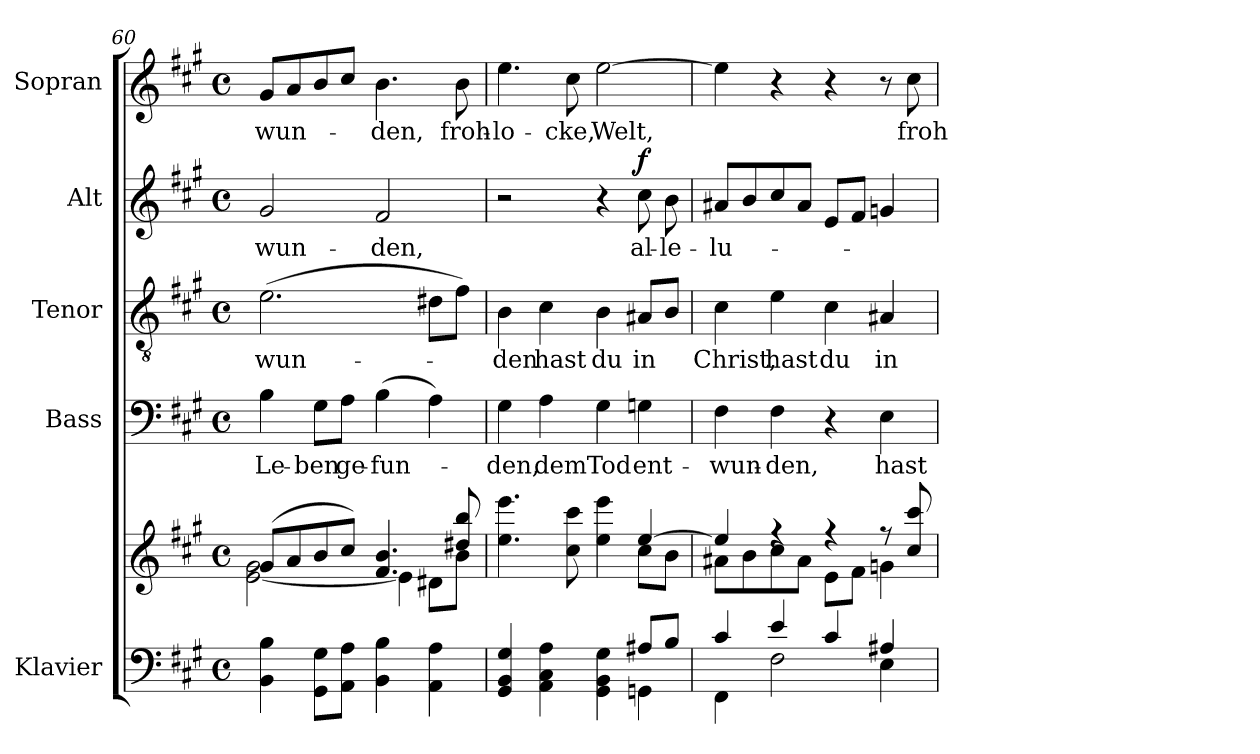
**kern	**kern	**kern	**text	**kern	**text	**kern	**text	**dynam	**kern	**text
*part5	*part5	*part4	*part4	*part3	*part3	*part2	*part2	*part2	*part1	*part1
*staff6	*staff5	*staff4	*staff4	*staff3	*staff3	*staff2	*staff2	*staff2	*staff1	*staff1
*I"Klavier	*	*I"Bass	*	*I"Tenor	*	*I"Alt	*	*	*I"Sopran	*
*	*	*I'B	*	*I'T	*	*I'A	*	*	*I'S	*
*clefF4	*clefG2	*clefF4	*	*clefGv2	*	*clefG2	*	*	*clefG2	*
*k[f#c#g#]	*k[f#c#g#]	*k[f#c#g#]	*	*k[f#c#g#]	*	*k[f#c#g#]	*	*	*k[f#c#g#]	*
*M4/4	*M4/4	*M4/4	*	*M4/4	*	*M4/4	*	*	*M4/4	*
*met(c)	*met(c)	*met(c)	*	*met(c)	*	*met(c)	*	*	*met(c)	*
=60	=60	=60	=60	=60	=60	=60	=60	=60	=60	=60
*	*^	*	*	*	*	*	*	*	*	*
!	!	!	!	!LO:LY:b	!	!LO:LY:b	!	!LO:LY:b	!	!	!LO:LY:b
4BB\ 4B\	(8g#/L	[2e\ 2g#\	4B\	Le-	(2.e\	-wun-	2g#/	-wun-	.	8g#/L	-wun-
.	8a/	.	.	.	.	.	.	.	.	8a/	.
!	!	!	!	!LO:LY:b	!	!	!	!	!	!	!
8GG#\ 8G#\L	8b/	.	8G#\L	-ben	.	.	.	.	.	8b/	.
!	!	!	!	!LO:LY:b	!	!	!	!	!	!	!
8AA\ 8A\J	8cc#/J)	.	8A\J	ge-	.	.	.	.	.	8cc#/J	.
!	!	!	!	!LO:LY:b	!	!	!	!LO:LY:b	!	!	!LO:LY:b
4BB\ 4B\	4.f#/ 4.b/	4e\]	(4B\	-fun-	.	.	2f#/	-den,	.	4.b\	-den,
4AA\ 4A\	.	8d#X\L	4A\)	.	8d#X\L	.	.	.	.	.	.
!	!	!	!	!	!	!	!	!	!	!	!LO:LY:b
.	8dd#X/ 8bb/	8b\J	.	.	8f#\J)	.	.	.	.	8b\	froh-
=61	=61	=61	=61	=61	=61	=61	=61	=61	=61	=61	=61
*^	*	*	*	*	*	*	*	*	*	*	*
!	!	!	!	!	!LO:LY:b	!	!LO:LY:b	!	!	!	!	!LO:LY:b
4GG#/ 4BB/ 4G#/	2.ryy	4.ee\ 4.eee\	2.ryy	4G#\	-den,	4B\	-den	2r	.	.	4.ee\	-lo-
!	!	!	!	!	!LO:LY:b	!	!LO:LY:b	!	!	!	!	!
4AA\ 4C#\ 4A\	.	.	.	4A\	dem	4c#\	hast	.	.	.	.	.
!	!	!	!	!	!	!	!	!	!	!	!	!LO:LY:b
.	.	8cc#\ 8ccc#\	.	.	.	.	.	.	.	.	8cc#\	-cke,
!	!	!	!	!	!LO:LY:b	!	!LO:LY:b	!	!	!	!	!LO:LY:b
4GG#\ 4BB\ 4G#\	.	4ee\ 4eee\	.	4G#\	Tod	4B\	du	4r	.	.	[2ee\	Welt,
!	!	!	!	!	!LO:LY:b	!	!LO:LY:b	!	!LO:LY:b	!LO:DY:a	!	!
8A#X/L	4GGn\	[4ee/	8cc#\L	4Gn\	ent-	8A#X/L	in	8cc#\	al-	f	.	.
!	!	!	!	!	!	!	!	!	!LO:LY:b	!	!	!
8B/J	.	.	8b\J	.	.	8B/J	.	8b\	-le-	.	.	.
=62	=62	=62	=62	=62	=62	=62	=62	=62	=62	=62	=62	=62
!	!	!	!	!	!LO:LY:b	!	!LO:LY:b	!	!LO:LY:b	!	!	!
4c#/	4FF#:\	4ee/]	8a#X\L	4F#\	-wun-	4c#\	Christ,	8a#X/L	-lu-	.	4ee\]	.
.	.	.	8b\	.	.	.	.	8b/	.	.	.	.
!	!	!	!	!	!LO:LY:b	!	!LO:LY:b	!	!	!	!	!
4e/	2F#\	4rff	8cc#\	4F#\	-den,	4e\	hast	8cc#/	.	.	4r	.
.	.	.	8a#\J	.	.	.	.	8a#/J	.	.	.	.
!	!	!	!	!	!	!	!LO:LY:b	!	!	!	!	!
4c#/	.	4rff	8e\L	4r	.	4c#\	du	8e/L	.	.	4r	.
.	.	.	8f#\J	.	.	.	.	8f#/J	.	.	.	.
!	!	!	!	!	!LO:LY:b	!	!LO:LY:b	!	!	!	!	!
4A#X/	4E\	8rff	4gn\	4E\	hast	4A#X/	in	4gn/	.	.	8r	.
!	!	!	!	!	!	!	!	!	!	!	!	!LO:LY:b
.	.	8cc#/ 8ccc#/	.	.	.	.	.	.	.	.	8cc#\	froh-
*v	*v	*	*	*	*	*	*	*	*	*	*	*
*	*v	*v	*	*	*	*	*	*	*	*	*
=	=	=	=	=	=	=	=	=	=	=
*-	*-	*-	*-	*-	*-	*-	*-	*-	*-	*-
